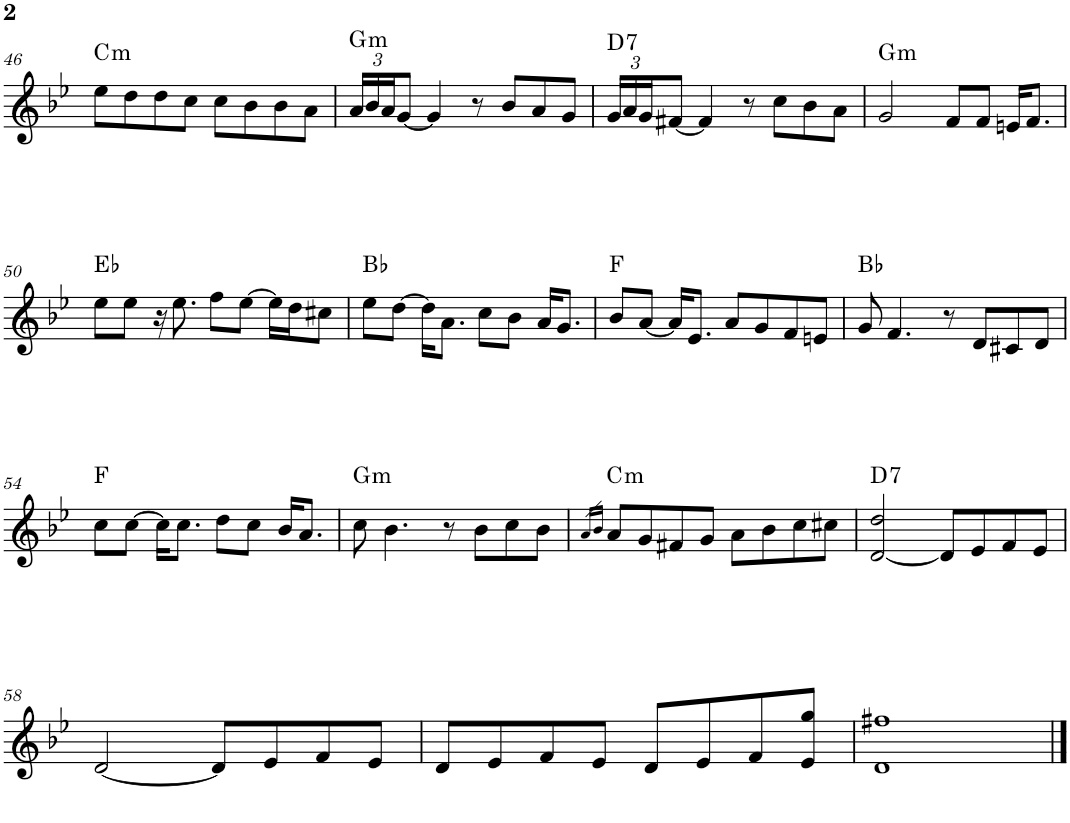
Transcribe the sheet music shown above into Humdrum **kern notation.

**kern	**harte
*part1	*part1
*staff1	*
*I"Piano	*
*I'Pno.	*
!!LO:PB:g=z
*clefG2	*
*k[b-e-]	*
*M4/4	*
=46	=46
!	!LO:H:kt=m
8ee-\L	C:min
8dd\	.
8dd\	.
8cc\J	.
8cc\L	.
8b-\	.
8b-\	.
8a\J	.
=47	=47
*Xbrackettup	*
!	!LO:H:kt=m
24a/LL	G:min
24b-/	.
24a/J	.
[8g/J	.
4g/]	.
8r	.
8b-/L	.
8a/	.
8g/J	.
=48	=48
!	!LO:H:kt=7
24g/LL	D:7
24a/	.
24g/J	.
[8f#X/J	.
4f#/]	.
8r	.
8cc\L	.
8b-\	.
8a\J	.
=49	=49
!	!LO:H:kt=m
2g/	G:min
8f/L	.
8f/J	.
16en/KL	.
8.f/J	.
!!LO:LB:g=z
=50	=50
8ee-\L	Eb:maj
8ee-\J	.
16r	.
8.ee-\	.
8ff\L	.
[8ee-\J	.
16ee-\LL]	.
16dd\J	.
8cc#X\J	.
=51	=51
8ee-\L	Bb:maj
[8dd\J	.
16dd\KL]	.
8.a\J	.
8cc\L	.
8b-\J	.
16a/KL	.
8.g/J	.
=52	=52
8b-/L	F:maj
[8a/J	.
16a/KL]	.
8.e-/J	.
8a/L	.
8g/	.
8f/	.
8en/J	.
=53	=53
8g/	Bb:maj
4.f/	.
8r	.
8d/L	.
8c#X/	.
8d/J	.
!!LO:LB:g=z
=54	=54
8cc\L	F:maj
[8cc\J	.
16cc\KL]	.
8.cc\J	.
8dd\L	.
8cc\J	.
16b-/KL	.
8.a/J	.
=55	=55
!	!LO:H:kt=m
8cc\	G:min
4.b-\	.
8r	.
8b-\L	.
8cc\	.
8b-\J	.
=56	=56
16qa/LL	.
16qb-/JJ	.
!	!LO:H:kt=m
8a/L	C:min
8g/	.
8f#X/	.
8g/J	.
8a\L	.
8b-\	.
8cc\	.
8cc#X\J	.
=57	=57
!	!LO:H:kt=7
[2d/ 2dd/	D:7
8d/L]	.
8e-/	.
8f/	.
8e-/J	.
!!LO:LB:g=z
=58	=58
[2d/	.
8d/L]	.
8e-/	.
8f/	.
8e-/J	.
=59	=59
8d/L	.
8e-/	.
8f/	.
8e-/J	.
8d/L	.
8e-/	.
8f/	.
8e-/ 8gg/J	.
=60	=60
1d 1ff#X	.
==	==
*-	*-
